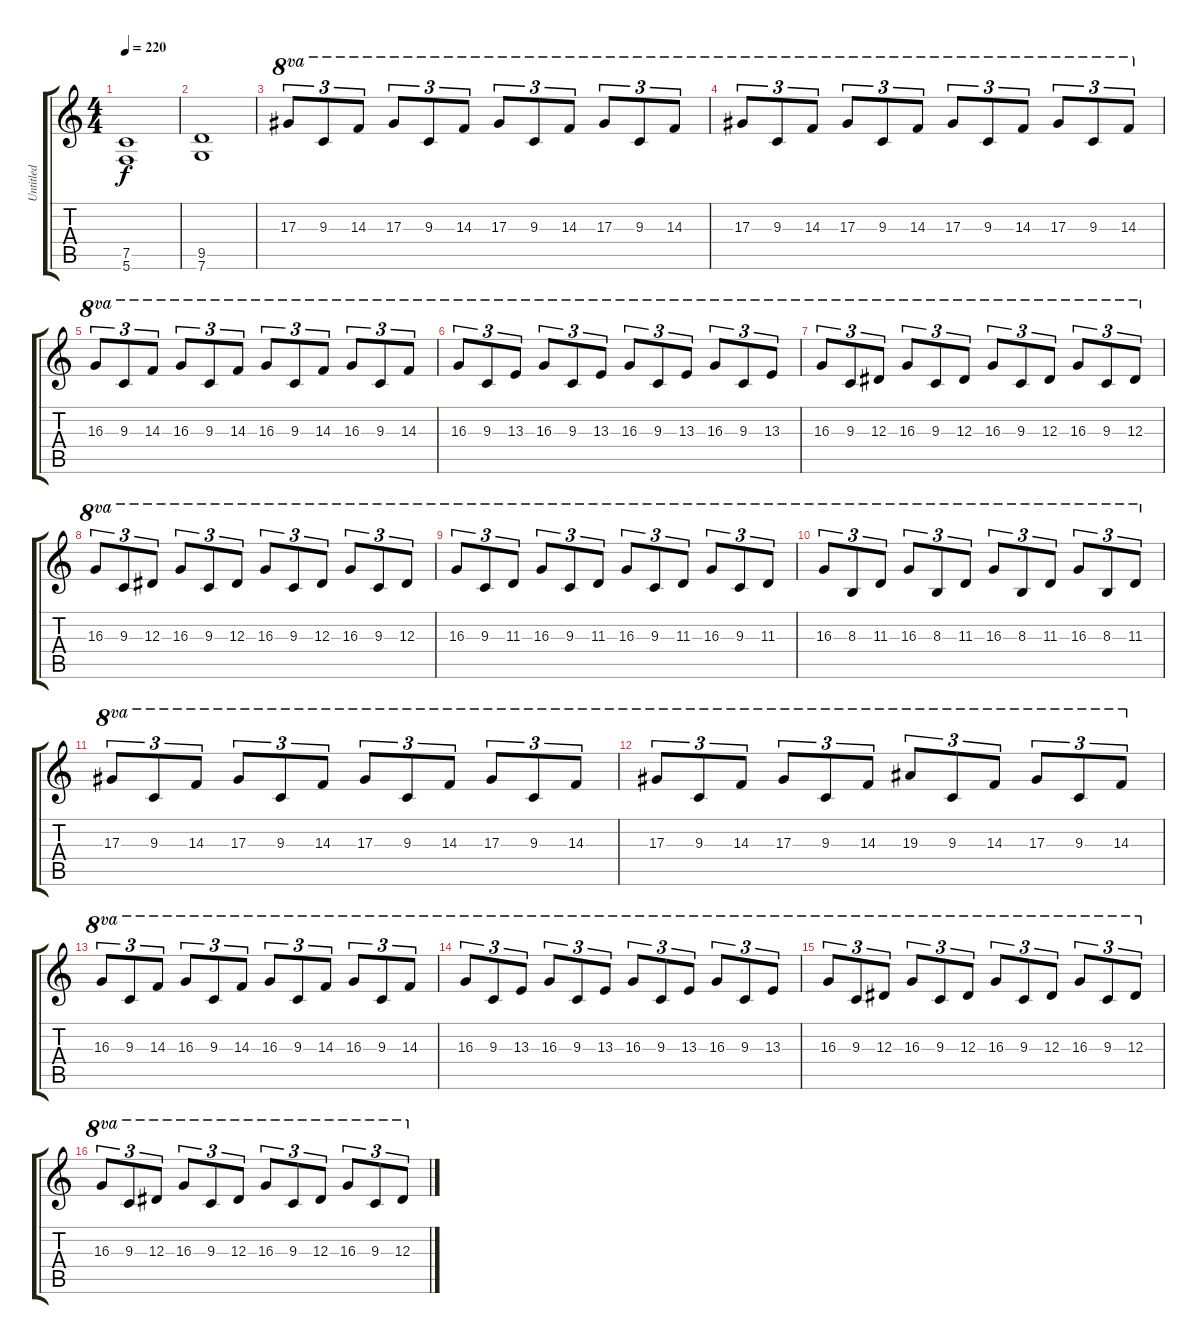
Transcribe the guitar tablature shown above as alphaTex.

\track ("Untitled" "Untitled") {instrument distortionguitar}
\staff {score tabs}
\tuning (C4 G3 Eb3 Bb2 F2 C2) {hide}
\ts (4 4)
\tempo 220
\clef g2
\ks c
(7.5 5.6).1{dy f} |
(9.5 7.6).1 |
17.3.8{tu (3 2) ot 8va} 9.3.8{tu (3 2) ot 8va} 14.3.8{tu (3 2) ot 8va} 17.3.8{tu (3 2) ot 8va} 9.3.8{tu (3 2) ot 8va} 14.3.8{tu (3 2) ot 8va} 17.3.8{tu (3 2) ot 8va} 9.3.8{tu (3 2) ot 8va} 14.3.8{tu (3 2) ot 8va} 17.3.8{tu (3 2) ot 8va} 9.3.8{tu (3 2) ot 8va} 14.3.8{tu (3 2) ot 8va} |
17.3.8{tu (3 2) ot 8va} 9.3.8{tu (3 2) ot 8va} 14.3.8{tu (3 2) ot 8va} 17.3.8{tu (3 2) ot 8va} 9.3.8{tu (3 2) ot 8va} 14.3.8{tu (3 2) ot 8va} 17.3.8{tu (3 2) ot 8va} 9.3.8{tu (3 2) ot 8va} 14.3.8{tu (3 2) ot 8va} 17.3.8{tu (3 2) ot 8va} 9.3.8{tu (3 2) ot 8va} 14.3.8{tu (3 2) ot 8va} |
16.3.8{tu (3 2) ot 8va} 9.3.8{tu (3 2) ot 8va} 14.3.8{tu (3 2) ot 8va} 16.3.8{tu (3 2) ot 8va} 9.3.8{tu (3 2) ot 8va} 14.3.8{tu (3 2) ot 8va} 16.3.8{tu (3 2) ot 8va} 9.3.8{tu (3 2) ot 8va} 14.3.8{tu (3 2) ot 8va} 16.3.8{tu (3 2) ot 8va} 9.3.8{tu (3 2) ot 8va} 14.3.8{tu (3 2) ot 8va} |
16.3.8{tu (3 2) ot 8va} 9.3.8{tu (3 2) ot 8va} 13.3.8{tu (3 2) ot 8va} 16.3.8{tu (3 2) ot 8va} 9.3.8{tu (3 2) ot 8va} 13.3.8{tu (3 2) ot 8va} 16.3.8{tu (3 2) ot 8va} 9.3.8{tu (3 2) ot 8va} 13.3.8{tu (3 2) ot 8va} 16.3.8{tu (3 2) ot 8va} 9.3.8{tu (3 2) ot 8va} 13.3.8{tu (3 2) ot 8va} |
16.3.8{tu (3 2) ot 8va} 9.3.8{tu (3 2) ot 8va} 12.3.8{tu (3 2) ot 8va} 16.3.8{tu (3 2) ot 8va} 9.3.8{tu (3 2) ot 8va} 12.3.8{tu (3 2) ot 8va} 16.3.8{tu (3 2) ot 8va} 9.3.8{tu (3 2) ot 8va} 12.3.8{tu (3 2) ot 8va} 16.3.8{tu (3 2) ot 8va} 9.3.8{tu (3 2) ot 8va} 12.3.8{tu (3 2) ot 8va} |
16.3.8{tu (3 2) ot 8va} 9.3.8{tu (3 2) ot 8va} 12.3.8{tu (3 2) ot 8va} 16.3.8{tu (3 2) ot 8va} 9.3.8{tu (3 2) ot 8va} 12.3.8{tu (3 2) ot 8va} 16.3.8{tu (3 2) ot 8va} 9.3.8{tu (3 2) ot 8va} 12.3.8{tu (3 2) ot 8va} 16.3.8{tu (3 2) ot 8va} 9.3.8{tu (3 2) ot 8va} 12.3.8{tu (3 2) ot 8va} |
16.3.8{tu (3 2) ot 8va} 9.3.8{tu (3 2) ot 8va} 11.3.8{tu (3 2) ot 8va} 16.3.8{tu (3 2) ot 8va} 9.3.8{tu (3 2) ot 8va} 11.3.8{tu (3 2) ot 8va} 16.3.8{tu (3 2) ot 8va} 9.3.8{tu (3 2) ot 8va} 11.3.8{tu (3 2) ot 8va} 16.3.8{tu (3 2) ot 8va} 9.3.8{tu (3 2) ot 8va} 11.3.8{tu (3 2) ot 8va} |
16.3.8{tu (3 2) ot 8va} 8.3.8{tu (3 2) ot 8va} 11.3.8{tu (3 2) ot 8va} 16.3.8{tu (3 2) ot 8va} 8.3.8{tu (3 2) ot 8va} 11.3.8{tu (3 2) ot 8va} 16.3.8{tu (3 2) ot 8va} 8.3.8{tu (3 2) ot 8va} 11.3.8{tu (3 2) ot 8va} 16.3.8{tu (3 2) ot 8va} 8.3.8{tu (3 2) ot 8va} 11.3.8{tu (3 2) ot 8va} |
17.3.8{tu (3 2) ot 8va} 9.3.8{tu (3 2) ot 8va} 14.3.8{tu (3 2) ot 8va} 17.3.8{tu (3 2) ot 8va} 9.3.8{tu (3 2) ot 8va} 14.3.8{tu (3 2) ot 8va} 17.3.8{tu (3 2) ot 8va} 9.3.8{tu (3 2) ot 8va} 14.3.8{tu (3 2) ot 8va} 17.3.8{tu (3 2) ot 8va} 9.3.8{tu (3 2) ot 8va} 14.3.8{tu (3 2) ot 8va} |
17.3.8{tu (3 2) ot 8va} 9.3.8{tu (3 2) ot 8va} 14.3.8{tu (3 2) ot 8va} 17.3.8{tu (3 2) ot 8va} 9.3.8{tu (3 2) ot 8va} 14.3.8{tu (3 2) ot 8va} 19.3.8{tu (3 2) ot 8va} 9.3.8{tu (3 2) ot 8va} 14.3.8{tu (3 2) ot 8va} 17.3.8{tu (3 2) ot 8va} 9.3.8{tu (3 2) ot 8va} 14.3.8{tu (3 2) ot 8va} |
16.3.8{tu (3 2) ot 8va} 9.3.8{tu (3 2) ot 8va} 14.3.8{tu (3 2) ot 8va} 16.3.8{tu (3 2) ot 8va} 9.3.8{tu (3 2) ot 8va} 14.3.8{tu (3 2) ot 8va} 16.3.8{tu (3 2) ot 8va} 9.3.8{tu (3 2) ot 8va} 14.3.8{tu (3 2) ot 8va} 16.3.8{tu (3 2) ot 8va} 9.3.8{tu (3 2) ot 8va} 14.3.8{tu (3 2) ot 8va} |
16.3.8{tu (3 2) ot 8va} 9.3.8{tu (3 2) ot 8va} 13.3.8{tu (3 2) ot 8va} 16.3.8{tu (3 2) ot 8va} 9.3.8{tu (3 2) ot 8va} 13.3.8{tu (3 2) ot 8va} 16.3.8{tu (3 2) ot 8va} 9.3.8{tu (3 2) ot 8va} 13.3.8{tu (3 2) ot 8va} 16.3.8{tu (3 2) ot 8va} 9.3.8{tu (3 2) ot 8va} 13.3.8{tu (3 2) ot 8va} |
16.3.8{tu (3 2) ot 8va} 9.3.8{tu (3 2) ot 8va} 12.3.8{tu (3 2) ot 8va} 16.3.8{tu (3 2) ot 8va} 9.3.8{tu (3 2) ot 8va} 12.3.8{tu (3 2) ot 8va} 16.3.8{tu (3 2) ot 8va} 9.3.8{tu (3 2) ot 8va} 12.3.8{tu (3 2) ot 8va} 16.3.8{tu (3 2) ot 8va} 9.3.8{tu (3 2) ot 8va} 12.3.8{tu (3 2) ot 8va} |
16.3.8{tu (3 2) ot 8va} 9.3.8{tu (3 2) ot 8va} 12.3.8{tu (3 2) ot 8va} 16.3.8{tu (3 2) ot 8va} 9.3.8{tu (3 2) ot 8va} 12.3.8{tu (3 2) ot 8va} 16.3.8{tu (3 2) ot 8va} 9.3.8{tu (3 2) ot 8va} 12.3.8{tu (3 2) ot 8va} 16.3.8{tu (3 2) ot 8va} 9.3.8{tu (3 2) ot 8va} 12.3.8{tu (3 2) ot 8va}
